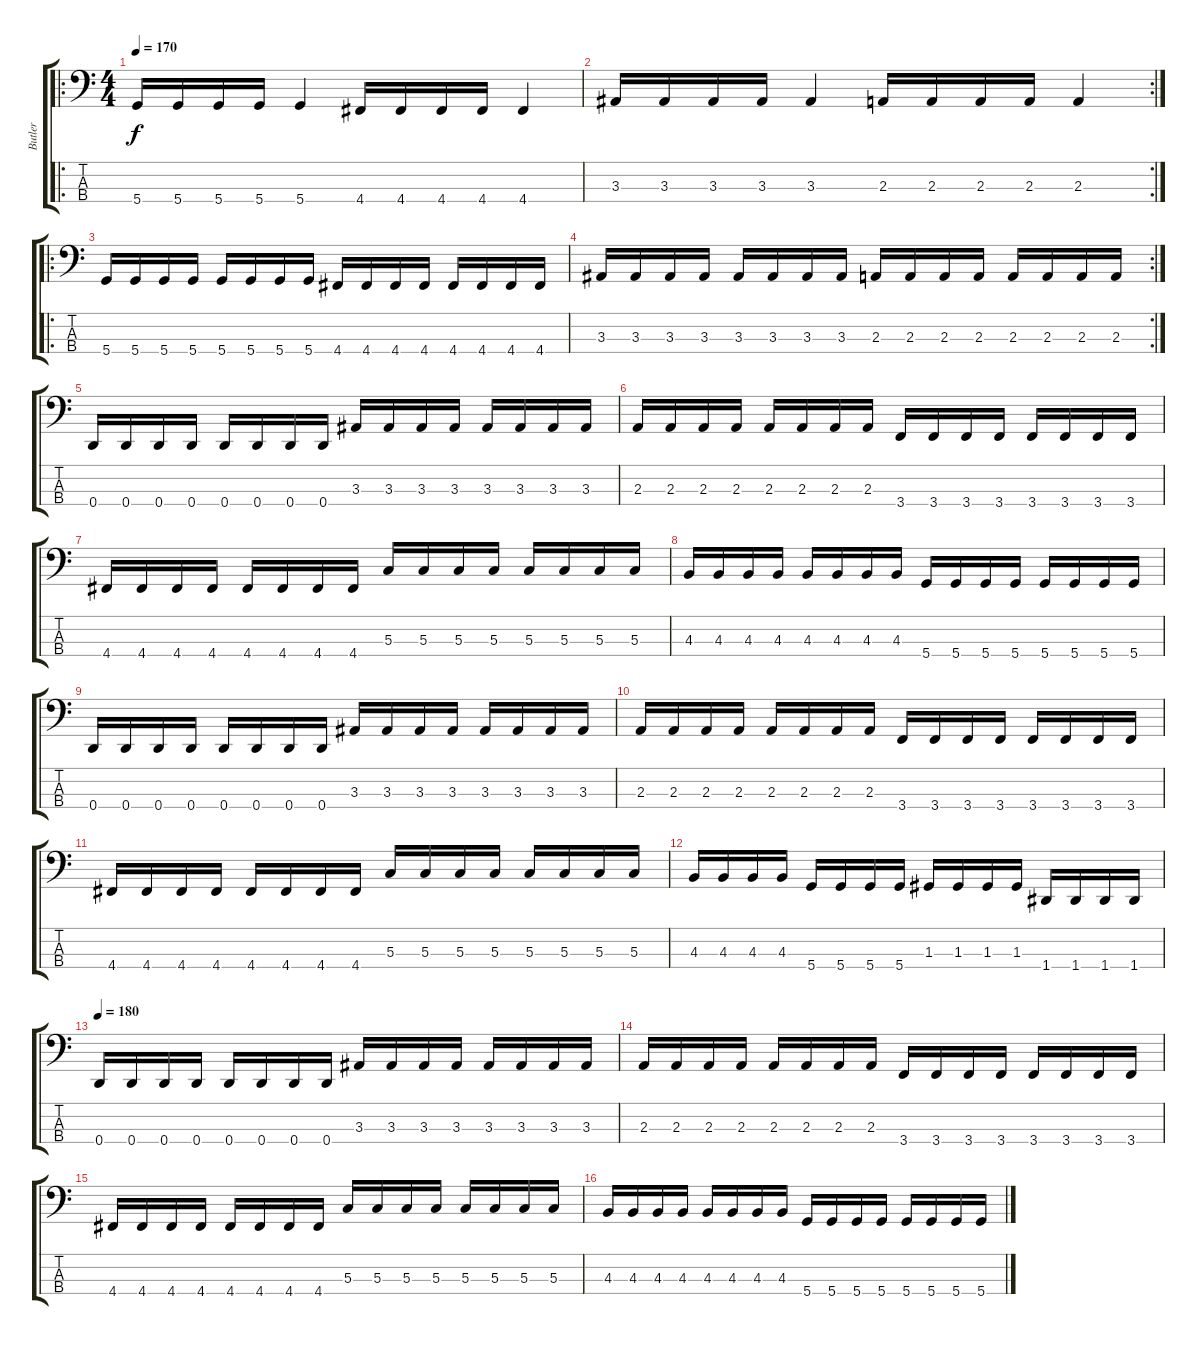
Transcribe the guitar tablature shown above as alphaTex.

\track ("Butler" "Butler") {instrument electricbasspick}
\staff {score tabs}
\tuning (F2 C2 G1 D1) {hide}
\ro
\ts (4 4)
\tempo 170
\clef f4
\ks c
5.4.16{dy f instrument electricbasspick} 5.4.16 5.4.16 5.4.16 5.4.4 4.4.16 4.4.16 4.4.16 4.4.16 4.4.4 |
\rc 2
3.3.16 3.3.16 3.3.16 3.3.16 3.3.4 2.3.16 2.3.16 2.3.16 2.3.16 2.3.4 |
\ro
5.4.16 5.4.16 5.4.16 5.4.16 5.4.16 5.4.16 5.4.16 5.4.16 4.4.16 4.4.16 4.4.16 4.4.16 4.4.16 4.4.16 4.4.16 4.4.16 |
\rc 2
3.3.16 3.3.16 3.3.16 3.3.16 3.3.16 3.3.16 3.3.16 3.3.16 2.3.16 2.3.16 2.3.16 2.3.16 2.3.16 2.3.16 2.3.16 2.3.16 |
0.4.16 0.4.16 0.4.16 0.4.16 0.4.16 0.4.16 0.4.16 0.4.16 3.3.16 3.3.16 3.3.16 3.3.16 3.3.16 3.3.16 3.3.16 3.3.16 |
2.3.16 2.3.16 2.3.16 2.3.16 2.3.16 2.3.16 2.3.16 2.3.16 3.4.16 3.4.16 3.4.16 3.4.16 3.4.16 3.4.16 3.4.16 3.4.16 |
4.4.16 4.4.16 4.4.16 4.4.16 4.4.16 4.4.16 4.4.16 4.4.16 5.3.16 5.3.16 5.3.16 5.3.16 5.3.16 5.3.16 5.3.16 5.3.16 |
4.3.16 4.3.16 4.3.16 4.3.16 4.3.16 4.3.16 4.3.16 4.3.16 5.4.16 5.4.16 5.4.16 5.4.16 5.4.16 5.4.16 5.4.16 5.4.16 |
0.4.16 0.4.16 0.4.16 0.4.16 0.4.16 0.4.16 0.4.16 0.4.16 3.3.16 3.3.16 3.3.16 3.3.16 3.3.16 3.3.16 3.3.16 3.3.16 |
2.3.16 2.3.16 2.3.16 2.3.16 2.3.16 2.3.16 2.3.16 2.3.16 3.4.16 3.4.16 3.4.16 3.4.16 3.4.16 3.4.16 3.4.16 3.4.16 |
4.4.16 4.4.16 4.4.16 4.4.16 4.4.16 4.4.16 4.4.16 4.4.16 5.3.16 5.3.16 5.3.16 5.3.16 5.3.16 5.3.16 5.3.16 5.3.16 |
4.3.16 4.3.16 4.3.16 4.3.16 5.4.16 5.4.16 5.4.16 5.4.16 1.3.16 1.3.16 1.3.16 1.3.16 1.4.16 1.4.16 1.4.16 1.4.16 |
\tempo 180
0.4.16 0.4.16 0.4.16 0.4.16 0.4.16 0.4.16 0.4.16 0.4.16 3.3.16 3.3.16 3.3.16 3.3.16 3.3.16 3.3.16 3.3.16 3.3.16 |
2.3.16 2.3.16 2.3.16 2.3.16 2.3.16 2.3.16 2.3.16 2.3.16 3.4.16 3.4.16 3.4.16 3.4.16 3.4.16 3.4.16 3.4.16 3.4.16 |
4.4.16 4.4.16 4.4.16 4.4.16 4.4.16 4.4.16 4.4.16 4.4.16 5.3.16 5.3.16 5.3.16 5.3.16 5.3.16 5.3.16 5.3.16 5.3.16 |
4.3.16 4.3.16 4.3.16 4.3.16 4.3.16 4.3.16 4.3.16 4.3.16 5.4.16 5.4.16 5.4.16 5.4.16 5.4.16 5.4.16 5.4.16 5.4.16
